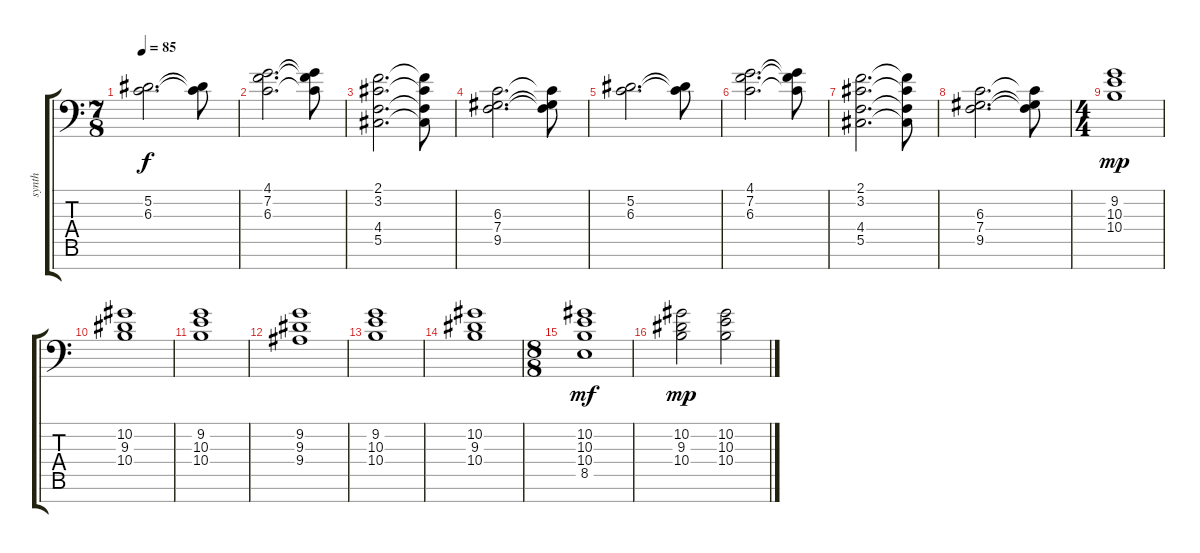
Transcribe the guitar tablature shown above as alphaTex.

\track ("synth" "synth") {instrument pad2warm}
\staff {score tabs}
\tuning (Eb4 Bb3 Gb3 Db3 Ab2 Eb2 Bb1) {hide}
\ts (7 8)
\tempo 85
\clef f4
\ks c
(5.2 6.3).2{d dy f} (5.2{t} 6.3{t}).8 |
(4.1 7.2 6.3).2{d} (4.1{t} 7.2{t} 6.3{t}).8 |
(2.1 3.2 4.4 5.5).2{d} (2.1{t} 3.2{t} 4.4{t} 5.5{t}).8 |
(6.3 7.4 9.5).2{d} (6.3{t} 7.4{t} 9.5{t}).8 |
(5.2 6.3).2{d} (5.2{t} 6.3{t}).8 |
(4.1 7.2 6.3).2{d} (4.1{t} 7.2{t} 6.3{t}).8 |
(2.1 3.2 4.4 5.5).2{d} (2.1{t} 3.2{t} 4.4{t} 5.5{t}).8 |
(6.3 7.4 9.5).2{d} (6.3{t} 7.4{t} 9.5{t}).8 |
\ts (4 4)
(9.2 10.3 10.4).1{dy mp} |
(10.2 9.3 10.4).1 |
(9.2 10.3 10.4).1 |
(9.2 9.3 9.4).1 |
(9.2 10.3 10.4).1 |
(10.2 9.3 10.4).1 |
\ts (8 8)
(10.2 10.3 10.4 8.5).1{dy mf} |
(10.2 9.3 10.4).2{dy mp} (10.2 10.3 10.4).2
